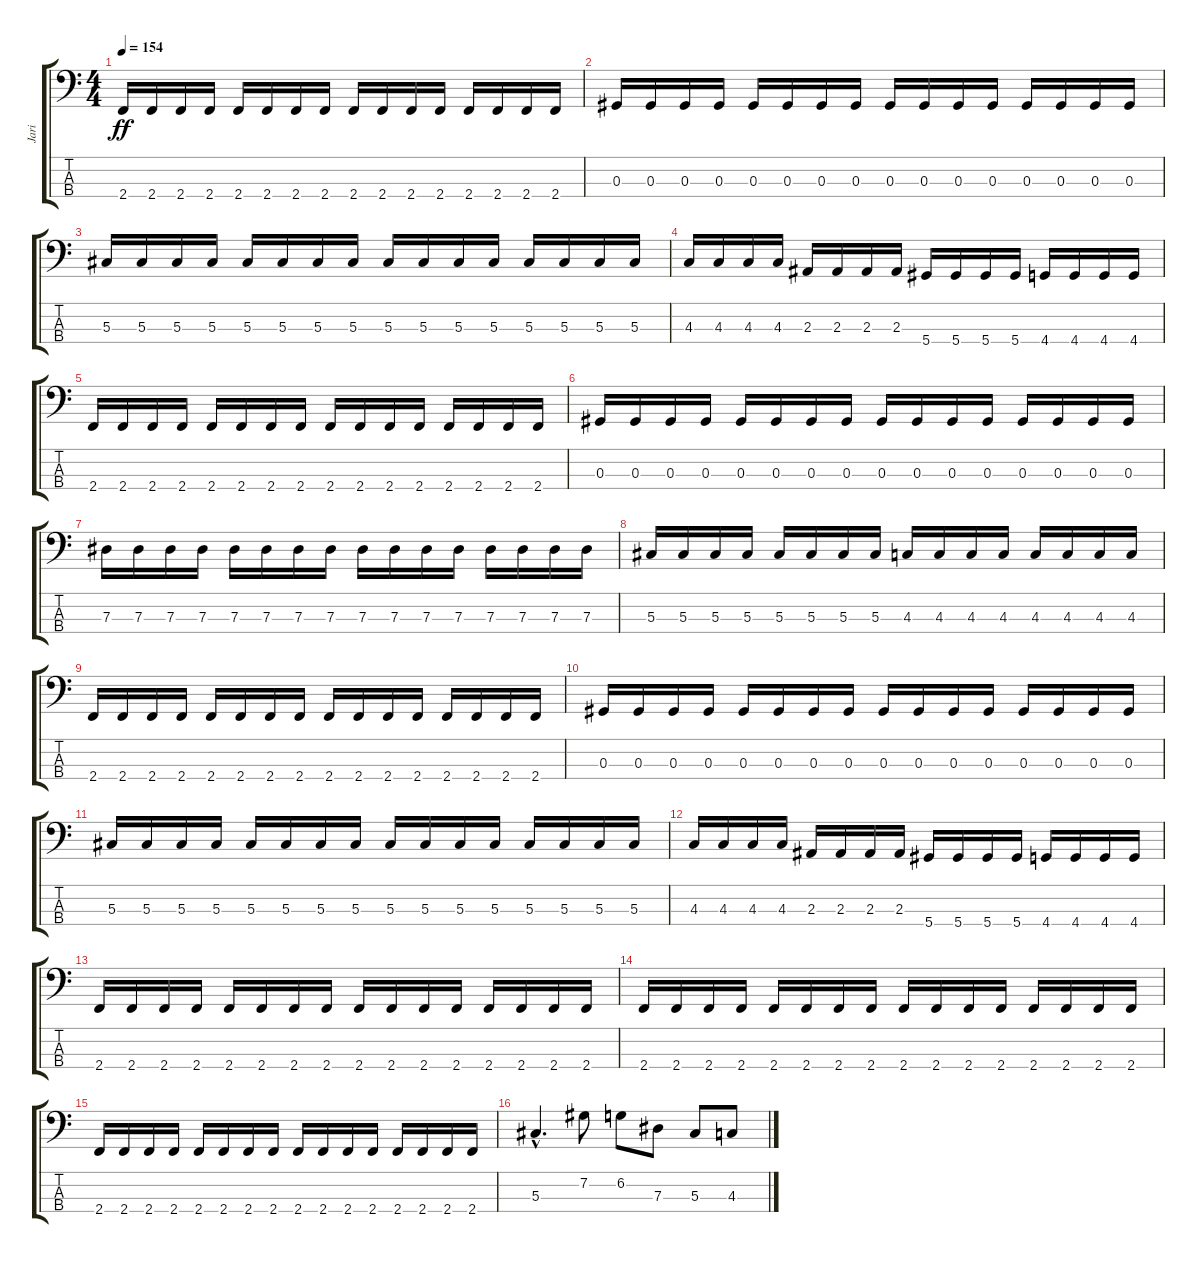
\track ("Jari" "Jari") {instrument electricbassfinger}
\staff {score tabs}
\tuning (Gb2 Db2 Ab1 Eb1) {hide}
\ts (4 4)
\tempo 154
\clef f4
\ks c
2.4.16{dy ff} 2.4.16 2.4.16 2.4.16 2.4.16 2.4.16 2.4.16 2.4.16 2.4.16 2.4.16 2.4.16 2.4.16 2.4.16 2.4.16 2.4.16 2.4.16 |
0.3.16 0.3.16 0.3.16 0.3.16 0.3.16 0.3.16 0.3.16 0.3.16 0.3.16 0.3.16 0.3.16 0.3.16 0.3.16 0.3.16 0.3.16 0.3.16 |
5.3.16 5.3.16 5.3.16 5.3.16 5.3.16 5.3.16 5.3.16 5.3.16 5.3.16 5.3.16 5.3.16 5.3.16 5.3.16 5.3.16 5.3.16 5.3.16 |
4.3.16 4.3.16 4.3.16 4.3.16 2.3.16 2.3.16 2.3.16 2.3.16 5.4.16 5.4.16 5.4.16 5.4.16 4.4.16 4.4.16 4.4.16 4.4.16 |
2.4.16 2.4.16 2.4.16 2.4.16 2.4.16 2.4.16 2.4.16 2.4.16 2.4.16 2.4.16 2.4.16 2.4.16 2.4.16 2.4.16 2.4.16 2.4.16 |
0.3.16 0.3.16 0.3.16 0.3.16 0.3.16 0.3.16 0.3.16 0.3.16 0.3.16 0.3.16 0.3.16 0.3.16 0.3.16 0.3.16 0.3.16 0.3.16 |
7.3.16 7.3.16 7.3.16 7.3.16 7.3.16 7.3.16 7.3.16 7.3.16 7.3.16 7.3.16 7.3.16 7.3.16 7.3.16 7.3.16 7.3.16 7.3.16 |
5.3.16 5.3.16 5.3.16 5.3.16 5.3.16 5.3.16 5.3.16 5.3.16 4.3.16 4.3.16 4.3.16 4.3.16 4.3.16 4.3.16 4.3.16 4.3.16 |
2.4.16 2.4.16 2.4.16 2.4.16 2.4.16 2.4.16 2.4.16 2.4.16 2.4.16 2.4.16 2.4.16 2.4.16 2.4.16 2.4.16 2.4.16 2.4.16 |
0.3.16 0.3.16 0.3.16 0.3.16 0.3.16 0.3.16 0.3.16 0.3.16 0.3.16 0.3.16 0.3.16 0.3.16 0.3.16 0.3.16 0.3.16 0.3.16 |
5.3.16 5.3.16 5.3.16 5.3.16 5.3.16 5.3.16 5.3.16 5.3.16 5.3.16 5.3.16 5.3.16 5.3.16 5.3.16 5.3.16 5.3.16 5.3.16 |
4.3.16 4.3.16 4.3.16 4.3.16 2.3.16 2.3.16 2.3.16 2.3.16 5.4.16 5.4.16 5.4.16 5.4.16 4.4.16 4.4.16 4.4.16 4.4.16 |
2.4.16 2.4.16 2.4.16 2.4.16 2.4.16 2.4.16 2.4.16 2.4.16 2.4.16 2.4.16 2.4.16 2.4.16 2.4.16 2.4.16 2.4.16 2.4.16 |
2.4.16 2.4.16 2.4.16 2.4.16 2.4.16 2.4.16 2.4.16 2.4.16 2.4.16 2.4.16 2.4.16 2.4.16 2.4.16 2.4.16 2.4.16 2.4.16 |
2.4.16 2.4.16 2.4.16 2.4.16 2.4.16 2.4.16 2.4.16 2.4.16 2.4.16 2.4.16 2.4.16 2.4.16 2.4.16 2.4.16 2.4.16 2.4.16 |
5.3{hac}.4{d} 7.2.8 6.2.8 7.3.8 5.3.8 4.3.8
